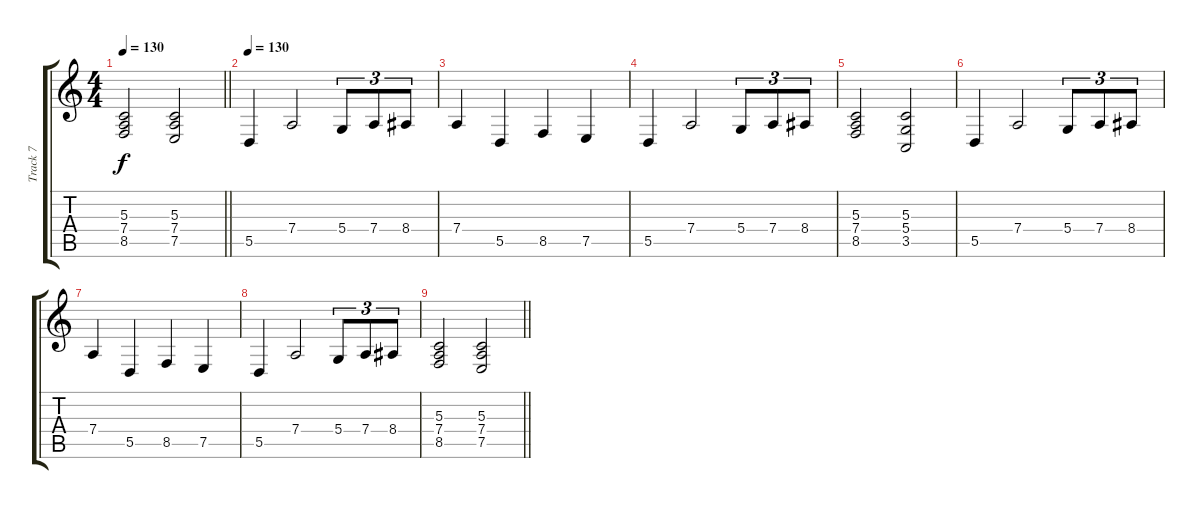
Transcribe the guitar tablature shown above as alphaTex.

\track ("Track 7" "Track 7") {instrument stringensemble1}
\staff {score tabs}
\tuning (E4 B3 G3 D3 A2 D2) {hide}
\ts (4 4)
\tempo 130
\clef g2
\barLineRight lightlight
\ks c
(5.3 7.4 8.5).2{dy f} (5.3 7.4 7.5).2 |
\tempo 130
5.5.4 7.4.2 5.4.8{tu (3 2)} 7.4.8{tu (3 2)} 8.4.8{tu (3 2)} |
7.4.4 5.5.4 8.5.4 7.5.4 |
5.5.4 7.4.2 5.4.8{tu (3 2)} 7.4.8{tu (3 2)} 8.4.8{tu (3 2)} |
(5.3 7.4 8.5).2 (5.3 5.4 3.5).2 |
5.5.4 7.4.2 5.4.8{tu (3 2)} 7.4.8{tu (3 2)} 8.4.8{tu (3 2)} |
7.4.4 5.5.4 8.5.4 7.5.4 |
5.5.4 7.4.2 5.4.8{tu (3 2)} 7.4.8{tu (3 2)} 8.4.8{tu (3 2)} |
\barLineRight lightlight
(5.3 7.4 8.5).2 (5.3 7.4 7.5).2
